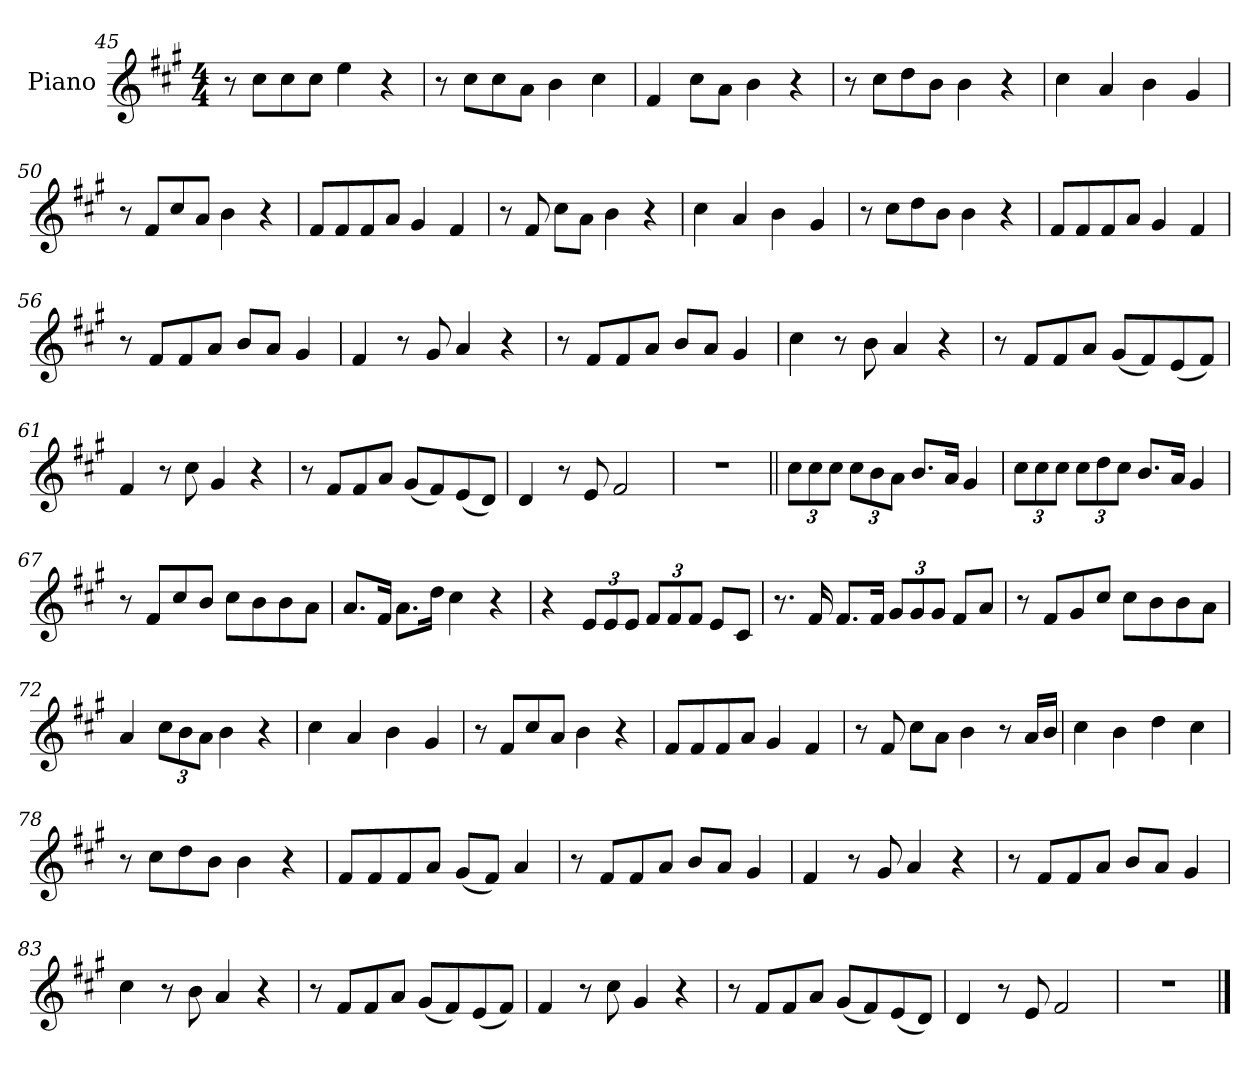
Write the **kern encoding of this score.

**kern
*part1
*staff1
*I"Piano
*I'Pno.
*clefG2
*k[f#c#g#]
*M4/4
=45
8r
8cc#L
8cc#
8cc#J
4ee
4r
=46
8r
8cc#L
8cc#
8aJ
4b
4cc#
=47
4f#
8cc#L
8aJ
4b
4r
=48
8r
8cc#L
8dd
8bJ
4b
4r
=49
4cc#
4a
4b
4g#
=50
8r
8f#L
8cc#
8aJ
4b
4r
=51
8f#L
8f#
8f#
8aJ
4g#
4f#
=52
8r
8f#
8cc#L
8aJ
4b
4r
=53
4cc#
4a
4b
4g#
=54
8r
8cc#L
8dd
8bJ
4b
4r
=55
8f#L
8f#
8f#
8aJ
4g#
4f#
=56
8r
8f#L
8f#
8aJ
8bL
8aJ
4g#
=57
4f#
8r
8g#
4a
4r
=58
8r
8f#L
8f#
8aJ
8bL
8aJ
4g#
=59
4cc#
8r
8b
4a
4r
=60
8r
8f#L
8f#
8aJ
(8g#L
8f#)
(8e
8f#J)
=61
4f#
8r
8cc#
4g#
4r
=62
8r
8f#L
8f#
8aJ
(8g#L
8f#)
(8e
8dJ)
=63
4d
8r
8e
2f#
=64
1r
=65||
*Xbrackettup
12cc#L
12cc#
12cc#J
12cc#L
12b
12aJ
8.bL
16aJk
4g#
=66
12cc#L
12cc#
12cc#J
12cc#L
12dd
12cc#J
8.bL
16aJk
4g#
=67
8r
8f#L
8cc#
8bJ
8cc#L
8b
8b
8aJ
=68
8.aL
16f#Jk
8.aL
16ddJk
4cc#
4r
=69
4r
12eL
12e
12eJ
12f#L
12f#
12f#J
8eL
8c#J
=70
8.r
16f#
8.f#L
16f#Jk
12g#L
12g#
12g#J
8f#L
8aJ
=71
8r
8f#L
8g#
8cc#J
8cc#L
8b
8b
8aJ
=72
4a
12cc#L
12b
12aJ
4b
4r
=73
4cc#
4a
4b
4g#
=74
8r
8f#L
8cc#
8aJ
4b
4r
=75
8f#L
8f#
8f#
8aJ
4g#
4f#
=76
8r
8f#
8cc#L
8aJ
4b
8r
16aLL
16bJJ
=77
4cc#
4b
4dd
4cc#
=78
8r
8cc#L
8dd
8bJ
4b
4r
=79
8f#L
8f#
8f#
8aJ
(8g#L
8f#J)
4a
=80
8r
8f#L
8f#
8aJ
8bL
8aJ
4g#
=81
4f#
8r
8g#
4a
4r
=82
8r
8f#L
8f#
8aJ
8bL
8aJ
4g#
=83
4cc#
8r
8b
4a
4r
=84
8r
8f#L
8f#
8aJ
(8g#L
8f#)
(8e
8f#J)
=85
4f#
8r
8cc#
4g#
4r
=86
8r
8f#L
8f#
8aJ
(8g#L
8f#)
(8e
8dJ)
=87
4d
8r
8e
2f#
=88
1r
==
*-
